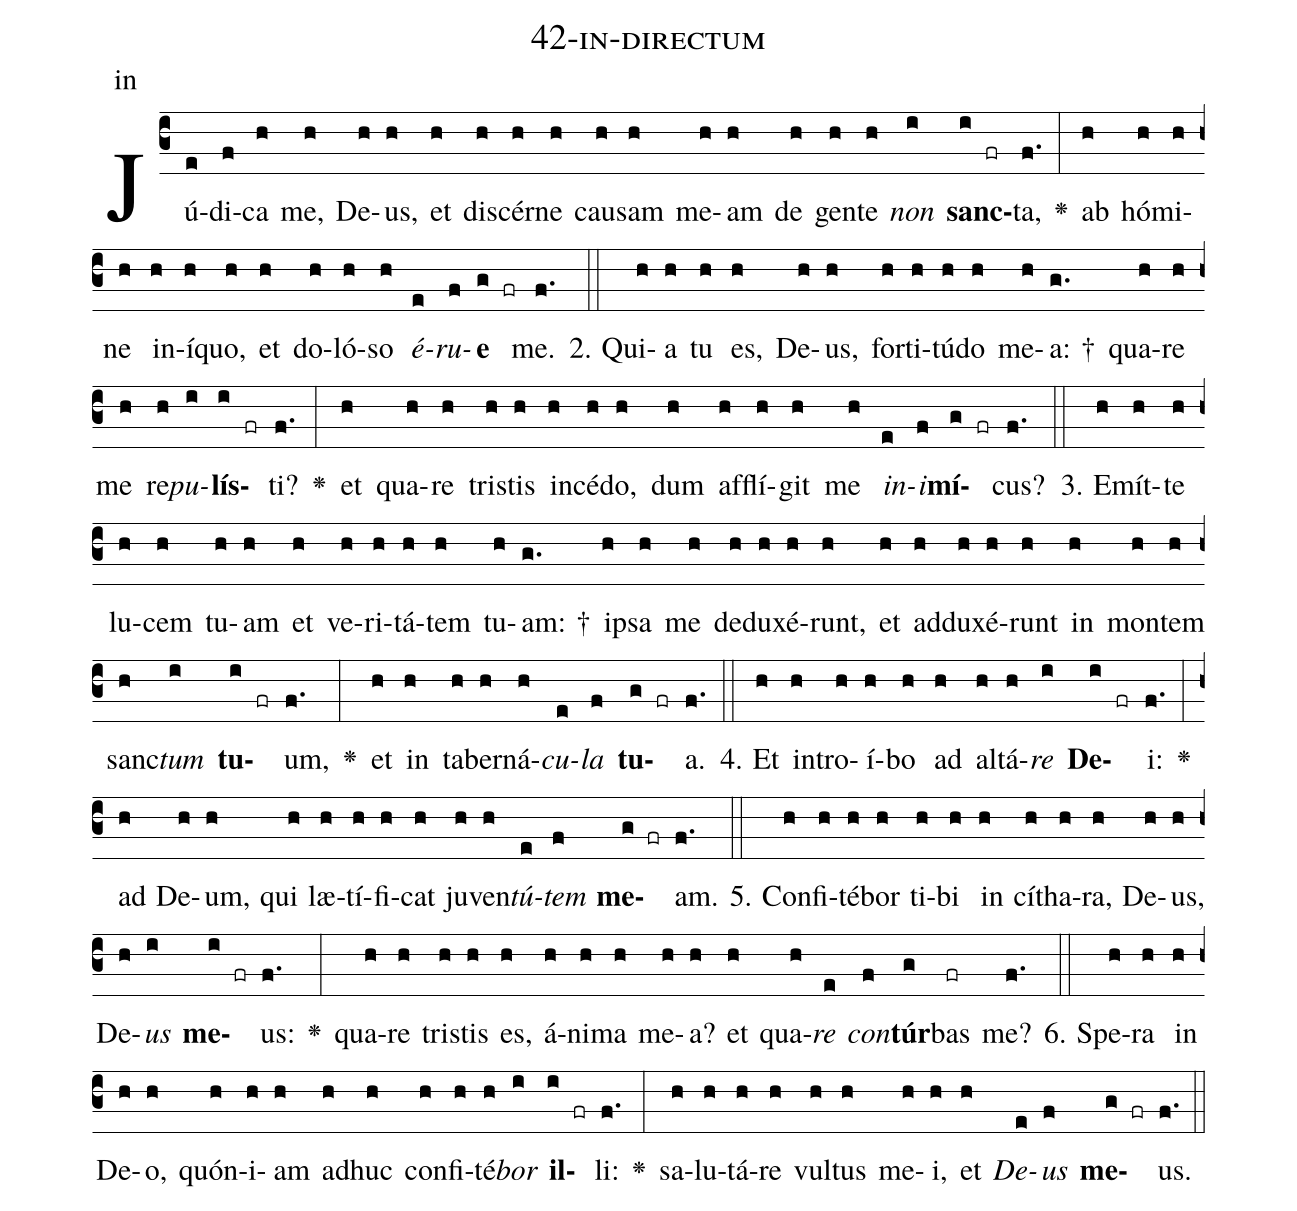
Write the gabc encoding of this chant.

name: 42-in-directum;
annotation: in;
%%
(c3)Jú(e)di(f)ca(h) me,(h) De(h)us,(h) et(h) di(h)scér(h)ne(h) cau(h)sam(h) me(h)am(h) de(h) gen(h)te(h) <i>non</i>(i) <b>sanc</b>(i fr)ta,(f.) <v>\greheightstar</v>(:) ab(h) hó(h)mi(h)ne(h) in(h)í(h)quo,(h) et(h) do(h)ló(h)so(h) <i>é</i>(e)<i>ru</i>(f)<b>e</b>(g fr) me.(f.) (::)
2. Qui(h)a(h) tu(h) es,(h) De(h)us,(h) for(h)ti(h)tú(h)do(h) me(h)a: †(g.) qua(h)re(h) me(h) re(h)<i>pu</i>(i)<b>lís</b>(i fr)ti?(f.) <v>\greheightstar</v>(:) et(h) qua(h)re(h) tris(h)tis(h) in(h)cé(h)do,(h) dum(h) af(h)flí(h)git(h) me(h) <i>in</i>(e)<i>i</i>(f)<b>mí</b>(g fr)cus?(f.) (::)
3. E(h)mít(h)te(h) lu(h)cem(h) tu(h)am(h) et(h) ve(h)ri(h)tá(h)tem(h) tu(h)am: †(g.) ip(h)sa(h) me(h) de(h)du(h)xé(h)runt,(h) et(h) ad(h)du(h)xé(h)runt(h) in(h) mon(h)tem(h) sanc(h)<i>tum</i>(i) <b>tu</b>(i fr)um,(f.) <v>\greheightstar</v>(:) et(h) in(h) ta(h)ber(h)ná(h)<i>cu</i>(e)<i>la</i>(f) <b>tu</b>(g fr)a.(f.) (::)
4. Et(h) in(h)tro(h)í(h)bo(h) ad(h) al(h)tá(h)<i>re</i>(i) <b>De</b>(i fr)i:(f.) <v>\greheightstar</v>(:) ad(h) De(h)um,(h) qui(h) læ(h)tí(h)fi(h)cat(h) ju(h)ven(h)<i>tú</i>(e)<i>tem</i>(f) <b>me</b>(g fr)am.(f.) (::)
5. Con(h)fi(h)té(h)bor(h) ti(h)bi(h) in(h) cí(h)tha(h)ra,(h) De(h)us,(h) De(h)<i>us</i>(i) <b>me</b>(i fr)us:(f.) <v>\greheightstar</v>(:) qua(h)re(h) tris(h)tis(h) es,(h) á(h)ni(h)ma(h) me(h)a?(h) et(h) qua(h)<i>re</i>(e) <i>con</i>(f)<b>túr</b>(g)bas(fr) me?(f.) (::)
6. Spe(h)ra(h) in(h) De(h)o,(h) quón(h)i(h)am(h) ad(h)huc(h) con(h)fi(h)té(h)<i>bor</i>(i) <b>il</b>(i fr)li:(f.) <v>\greheightstar</v>(:) sa(h)lu(h)tá(h)re(h) vul(h)tus(h) me(h)i,(h) et(h) <i>De</i>(e)<i>us</i>(f) <b>me</b>(g fr)us.(f.) (::)
